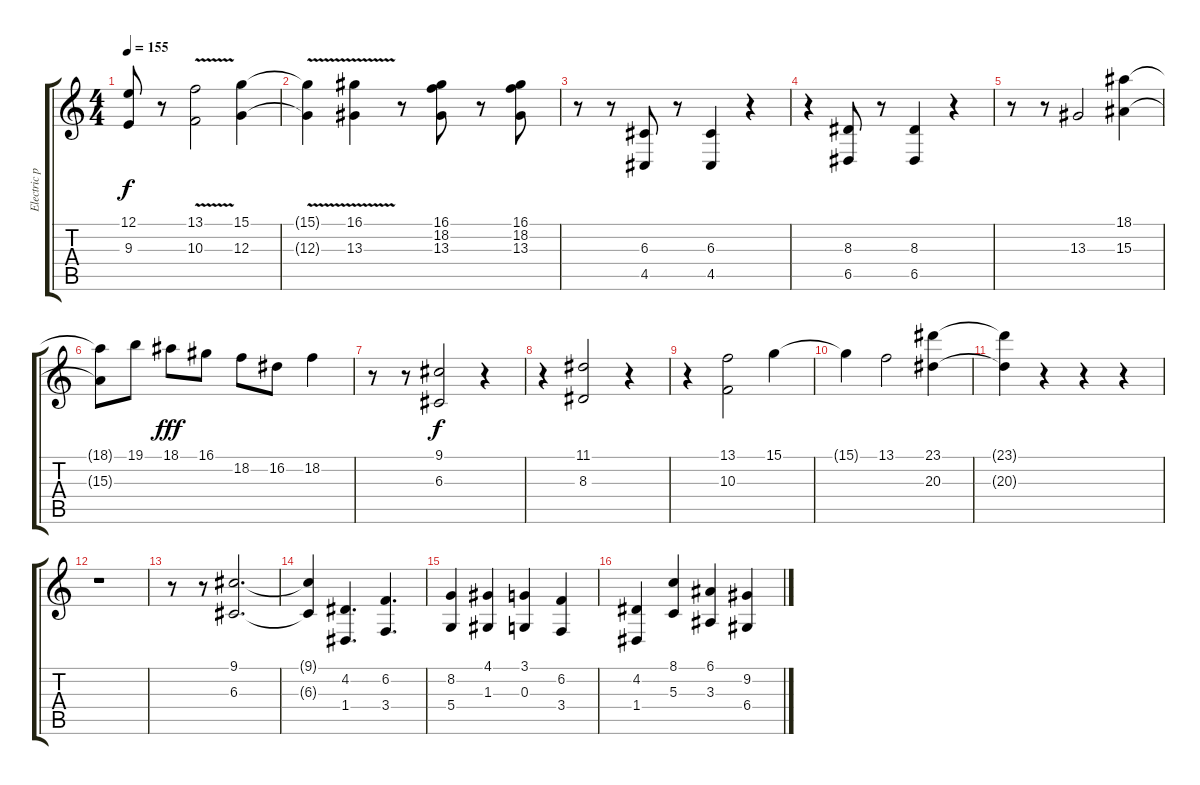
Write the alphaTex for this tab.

\track ("Electric piano 2" "Electric p") {instrument rockorgan}
\staff {score tabs}
\tuning (E4 B3 G3 D3 A2 E2) {hide}
\ts (4 4)
\tempo 155
\clef g2
\ks c
(12.1 9.3).8{dy f} r.8 (13.1{v} 10.3{v}).2 (15.1 12.3).4 |
(15.1{v t} 12.3{v t}).4 (16.1 13.3{v}).4 r.8 (16.1 18.2 13.3).8 r.8 (16.1 18.2 13.3).8 |
r.8 r.8 (6.3 4.5).8 r.8 (6.3 4.5).4 r.4 |
r.4 (8.3 6.5).8 r.8 (8.3 6.5).4 r.4 |
r.8 r.8 13.3.2 (18.1 15.3).4 |
(18.1{t} 15.3{t}).8 19.1.8 18.1.8{dy fff} 16.1.8 18.2.8 16.2.8 18.2.4 |
r.8 r.8 (9.1 6.3).2{dy f} r.4 |
r.4 (11.1 8.3).2 r.4 |
r.4 (13.1 10.3).2 15.1.4 |
15.1{t}.4 13.1.2 (23.1 20.3).4 |
(23.1{t} 20.3{t}).4 r.4 r.4 r.4 |
r.1 |
r.8 r.8 (9.1 6.3).2{d} |
(9.1{t} 6.3{t}).4 (4.2 1.4).4{d} (6.2 3.4).4{d} |
(8.2 5.4).4 (4.1 1.3).4 (3.1 0.3).4 (6.2 3.4).4 |
(4.2 1.4).4 (8.1 5.3).4 (6.1 3.3).4 (9.2 6.4).4
